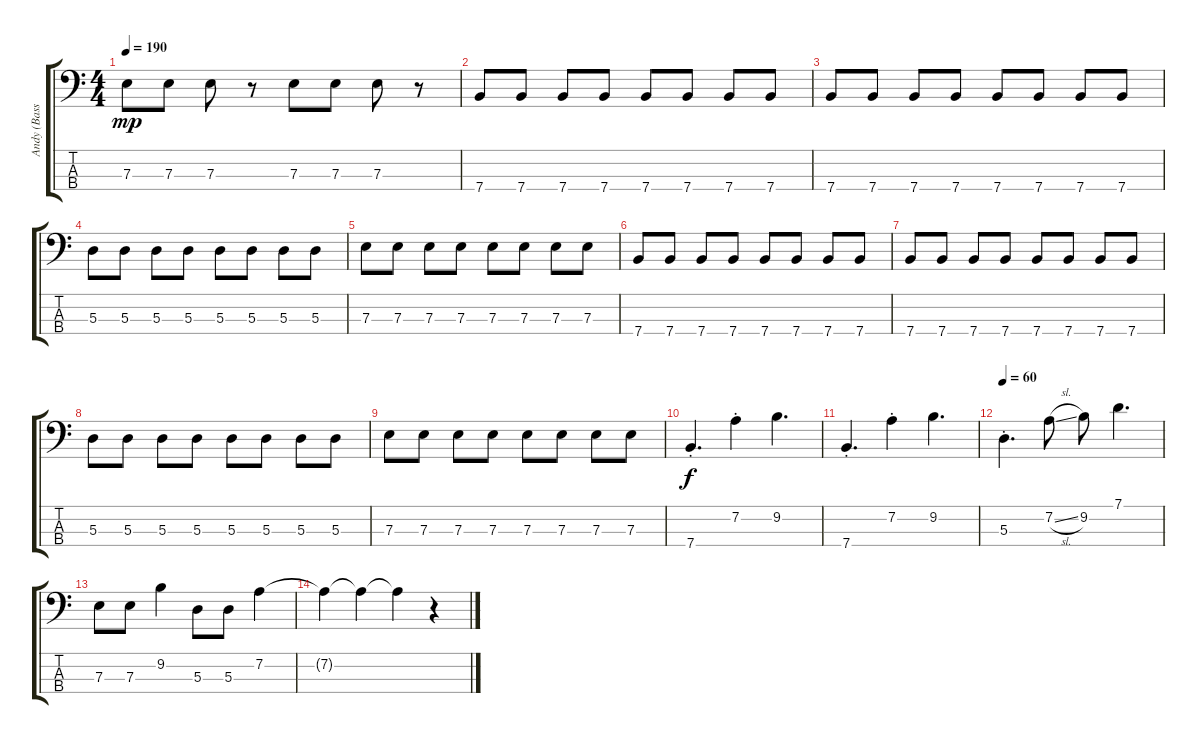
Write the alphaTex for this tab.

\track ("Andy (Bass)" "Andy (Bass") {instrument electricbasspick}
\staff {score tabs}
\tuning (G2 D2 A1 E1) {hide}
\ts (4 4)
\tempo 190
\clef f4
\ks c
7.3.8{dy mp} 7.3.8 7.3.8 r.8 7.3.8 7.3.8 7.3.8 r.8 |
7.4.8 7.4.8 7.4.8 7.4.8 7.4.8 7.4.8 7.4.8 7.4.8 |
7.4.8 7.4.8 7.4.8 7.4.8 7.4.8 7.4.8 7.4.8 7.4.8 |
5.3.8 5.3.8 5.3.8 5.3.8 5.3.8 5.3.8 5.3.8 5.3.8 |
7.3.8 7.3.8 7.3.8 7.3.8 7.3.8 7.3.8 7.3.8 7.3.8 |
7.4.8 7.4.8 7.4.8 7.4.8 7.4.8 7.4.8 7.4.8 7.4.8 |
7.4.8 7.4.8 7.4.8 7.4.8 7.4.8 7.4.8 7.4.8 7.4.8 |
5.3.8 5.3.8 5.3.8 5.3.8 5.3.8 5.3.8 5.3.8 5.3.8 |
7.3.8 7.3.8 7.3.8 7.3.8 7.3.8 7.3.8 7.3.8 7.3.8 |
7.4{st}.4{d dy f} 7.2{st}.4 9.2.4{d} |
7.4{st}.4{d} 7.2{st}.4 9.2.4{d} |
\tempo 60
5.3{st}.4{d} 7.2{sl}.8 9.2.8 7.1.4{d} |
7.3.8 7.3.8 9.2.4 5.3.8 5.3.8 7.2.4 |
7.2{t}.4 7.2{t}.4 7.2{t}.4 r.4
